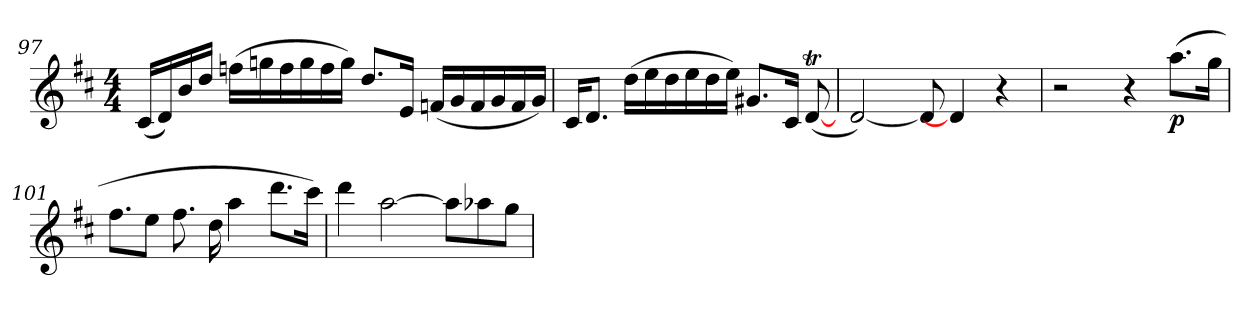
**kern	**dynam
*part1	*part1
*staff1	*staff1
*clefG2	*
*k[f#c#]	*
*M4/4	*
=97	=97
(<16c#/LL	.
16d/)	.
16b/	.
16dd/JJ	.
(>16ffn\LL	.
16ggn\	.
16ff\	.
16gg\	.
16ff\	.
16gg\JJ)	.
8.dd/L	.
16e/Jk	.
(<16fn/LL	.
16g/	.
16f/	.
16g/	.
16f/	.
16g/JJ)	.
=98	=98
16c#/KL	.
8.d/J	.
(>16dd\LL	.
16ee\	.
16dd\	.
16ee\	.
16dd\	.
16ee\JJ)	.
8.g#X/L	.
16c#/Jk	.
(<[8dT/	.
=99	=99
[2d/)	.
8d/]	.
4d/]	.
4r	.
=100	=100
2r	.
4r	.
!	!LO:DY:b
(>8.aa\L	p
16gg\Jk	.
=101	=101
8.ff#\L	.
8ee\J	.
8.ff#\	.
16dd\	.
4aa\	.
8.ddd\L	.
16ccc#\Jk)	.
=102	=102
4ddd\	.
[2aa\	.
8aa\L]	.
8aa-X\	.
8gg\J	.
=	=
*-	*-
